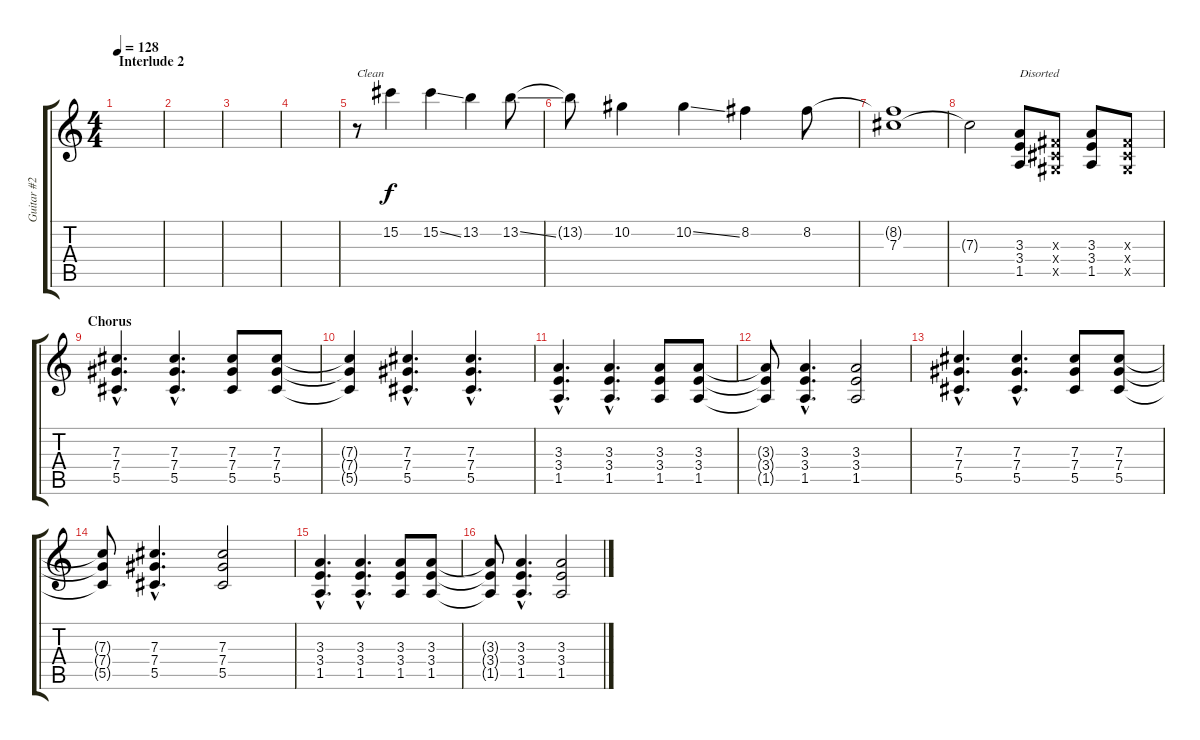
\track ("Guitar #2 - Shaun Morgan" "Guitar #2 ") {instrument electricguitarclean}
\staff {score tabs}
\tuning (Eb4 Bb3 Gb3 Db3 Ab2 Db2) {hide}
\ts (4 4)
\section ("" "Interlude 2")
\tempo 128
\clef g2
\ks c
|
|
|
|
r.8{txt "Clean" instrument electricguitarclean} 15.2.4{dy f} 15.2{ss}.4 13.2.4 13.2{ss}.8 |
13.2{t}.8 10.2.4 10.2{ss}.4 8.2.4 8.2.8 |
(8.2{t} 7.3).1 |
7.3{t}.2 (3.3 3.4 1.5).8{txt "Disorted" instrument distortionguitar} (0.3{x} 0.4{x} 0.5{x}).8 (3.3 3.4 1.5).8 (0.3{x} 0.4{x} 0.5{x}).8 |
\section ("" "Chorus")
(7.3{hac} 7.4{hac} 5.5{hac}).4{d} (7.3{hac} 7.4{hac} 5.5{hac}).4{d} (7.3 7.4 5.5).8 (7.3 7.4 5.5).8 |
(7.3{t} 7.4{t} 5.5{t}).4 (7.3{hac} 7.4{hac} 5.5{hac}).4{d} (7.3{hac} 7.4{hac} 5.5{hac}).4{d} |
(3.3{hac} 3.4{hac} 1.5{hac}).4{d} (3.3{hac} 3.4{hac} 1.5{hac}).4{d} (3.3 3.4 1.5).8 (3.3 3.4 1.5).8 |
(3.3{t} 3.4{t} 1.5{t}).8 (3.3{hac} 3.4{hac} 1.5{hac}).4{d} (3.3 3.4 1.5).2 |
(7.3{hac} 7.4{hac} 5.5{hac}).4{d} (7.3{hac} 7.4{hac} 5.5{hac}).4{d} (7.3 7.4 5.5).8 (7.3 7.4 5.5).8 |
(7.3{t} 7.4{t} 5.5{t}).8 (7.3{hac} 7.4{hac} 5.5{hac}).4{d} (7.3 7.4 5.5).2 |
(3.3{hac} 3.4{hac} 1.5{hac}).4{d} (3.3{hac} 3.4{hac} 1.5{hac}).4{d} (3.3 3.4 1.5).8 (3.3 3.4 1.5).8 |
(3.3{t} 3.4{t} 1.5{t}).8 (3.3{hac} 3.4{hac} 1.5{hac}).4{d} (3.3 3.4 1.5).2
